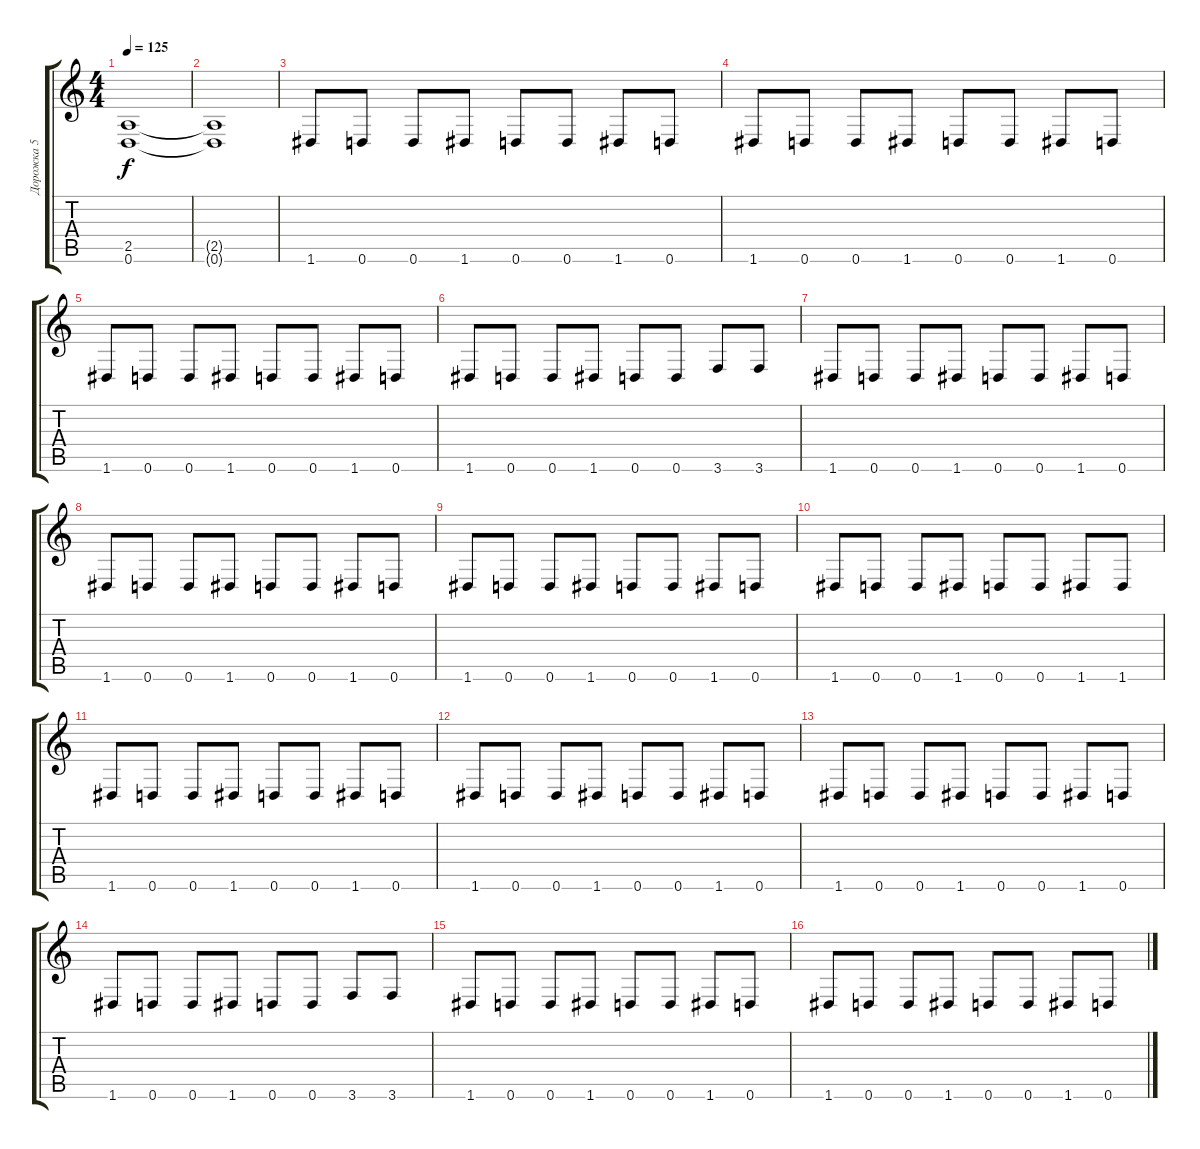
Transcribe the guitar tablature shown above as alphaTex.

\track ("Дорожка 5" "Дорожка 5") {instrument distortionguitar}
\staff {score tabs}
\tuning (D4 A3 F3 C3 G2 D2) {hide}
\ts (4 4)
\tempo 125
\clef g2
\ks c
(2.5 0.6).1{dy f} |
(2.5{t} 0.6{t}).1 |
1.6.8 0.6.8 0.6.8 1.6.8 0.6.8 0.6.8 1.6.8 0.6.8 |
1.6.8 0.6.8 0.6.8 1.6.8 0.6.8 0.6.8 1.6.8 0.6.8 |
1.6.8 0.6.8 0.6.8 1.6.8 0.6.8 0.6.8 1.6.8 0.6.8 |
1.6.8 0.6.8 0.6.8 1.6.8 0.6.8 0.6.8 3.6.8 3.6.8 |
1.6.8 0.6.8 0.6.8 1.6.8 0.6.8 0.6.8 1.6.8 0.6.8 |
1.6.8 0.6.8 0.6.8 1.6.8 0.6.8 0.6.8 1.6.8 0.6.8 |
1.6.8 0.6.8 0.6.8 1.6.8 0.6.8 0.6.8 1.6.8 0.6.8 |
1.6.8 0.6.8 0.6.8 1.6.8 0.6.8 0.6.8 1.6.8 1.6.8 |
1.6.8 0.6.8 0.6.8 1.6.8 0.6.8 0.6.8 1.6.8 0.6.8 |
1.6.8 0.6.8 0.6.8 1.6.8 0.6.8 0.6.8 1.6.8 0.6.8 |
1.6.8 0.6.8 0.6.8 1.6.8 0.6.8 0.6.8 1.6.8 0.6.8 |
1.6.8 0.6.8 0.6.8 1.6.8 0.6.8 0.6.8 3.6.8 3.6.8 |
1.6.8 0.6.8 0.6.8 1.6.8 0.6.8 0.6.8 1.6.8 0.6.8 |
1.6.8 0.6.8 0.6.8 1.6.8 0.6.8 0.6.8 1.6.8 0.6.8
